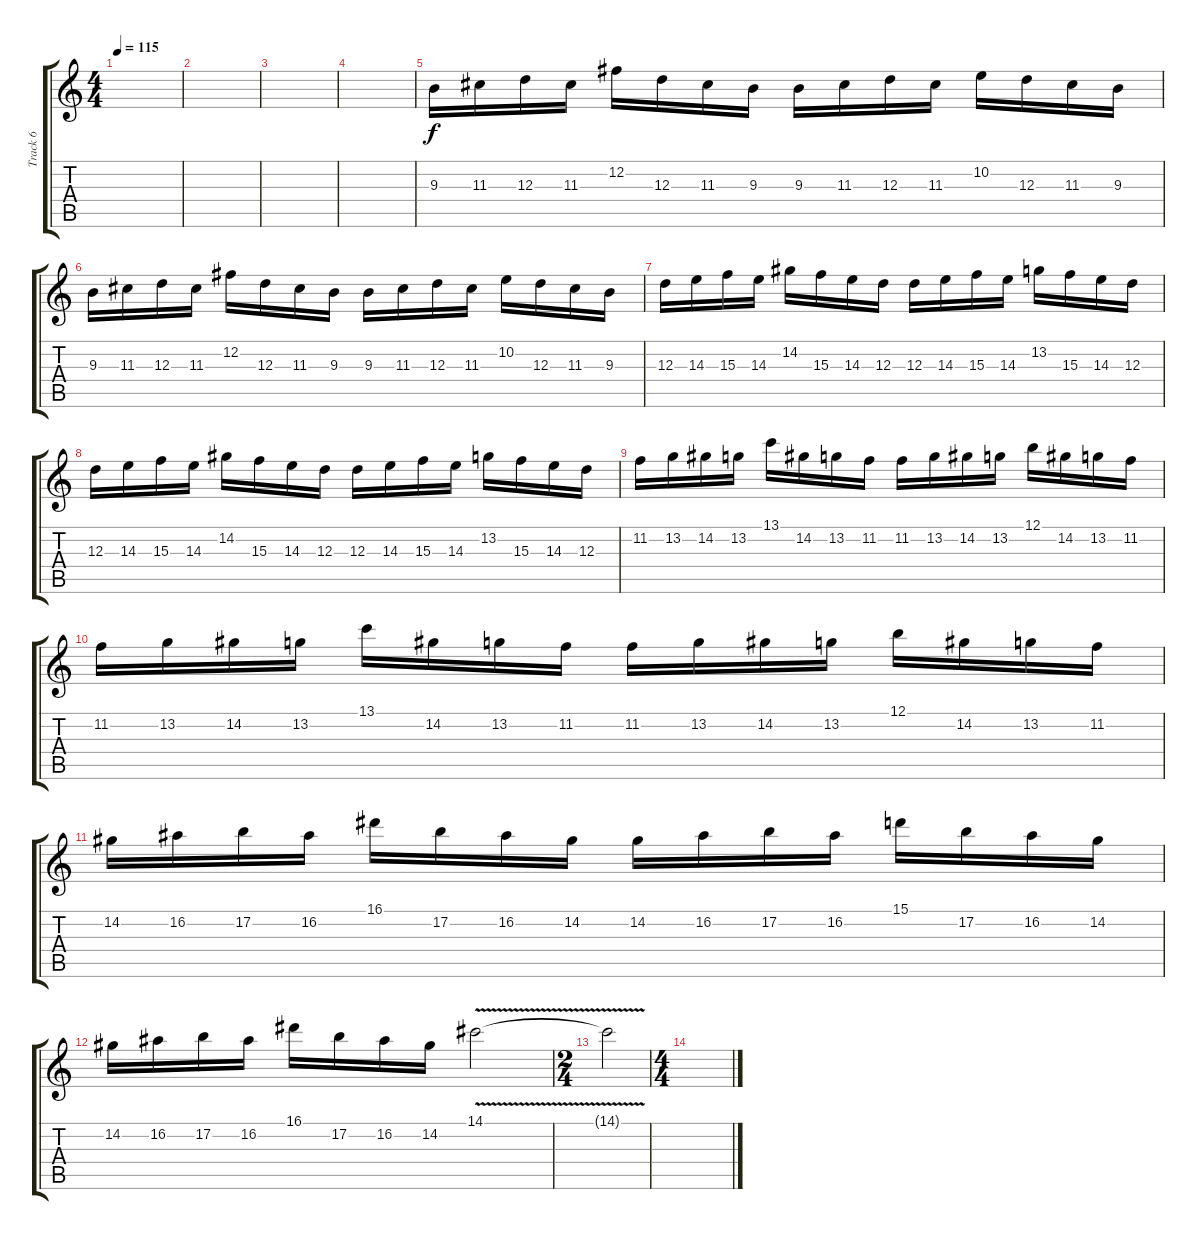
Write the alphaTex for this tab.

\track ("Track 6" "Track 6") {instrument overdrivenguitar}
\staff {score tabs}
\tuning (B3 Gb3 D3 A2 E2 B1) {hide}
\ts (4 4)
\tempo 115
\clef g2
\ks c
|
|
|
|
9.3.16 11.3.16 12.3.16 11.3.16 12.2.16 12.3.16 11.3.16 9.3.16 9.3.16 11.3.16 12.3.16 11.3.16 10.2.16 12.3.16 11.3.16 9.3.16 |
9.3.16 11.3.16 12.3.16 11.3.16 12.2.16 12.3.16 11.3.16 9.3.16 9.3.16 11.3.16 12.3.16 11.3.16 10.2.16 12.3.16 11.3.16 9.3.16 |
12.3.16 14.3.16 15.3.16 14.3.16 14.2.16 15.3.16 14.3.16 12.3.16 12.3.16 14.3.16 15.3.16 14.3.16 13.2.16 15.3.16 14.3.16 12.3.16 |
12.3.16 14.3.16 15.3.16 14.3.16 14.2.16 15.3.16 14.3.16 12.3.16 12.3.16 14.3.16 15.3.16 14.3.16 13.2.16 15.3.16 14.3.16 12.3.16 |
11.2.16 13.2.16 14.2.16 13.2.16 13.1.16 14.2.16 13.2.16 11.2.16 11.2.16 13.2.16 14.2.16 13.2.16 12.1.16 14.2.16 13.2.16 11.2.16 |
11.2.16 13.2.16 14.2.16 13.2.16 13.1.16 14.2.16 13.2.16 11.2.16 11.2.16 13.2.16 14.2.16 13.2.16 12.1.16 14.2.16 13.2.16 11.2.16 |
14.2.16 16.2.16 17.2.16 16.2.16 16.1.16 17.2.16 16.2.16 14.2.16 14.2.16 16.2.16 17.2.16 16.2.16 15.1.16 17.2.16 16.2.16 14.2.16 |
14.2.16 16.2.16 17.2.16 16.2.16 16.1.16 17.2.16 16.2.16 14.2.16 14.1{v}.2 |
\ts (2 4)
14.1{t}.2 |
\ts (4 4)
